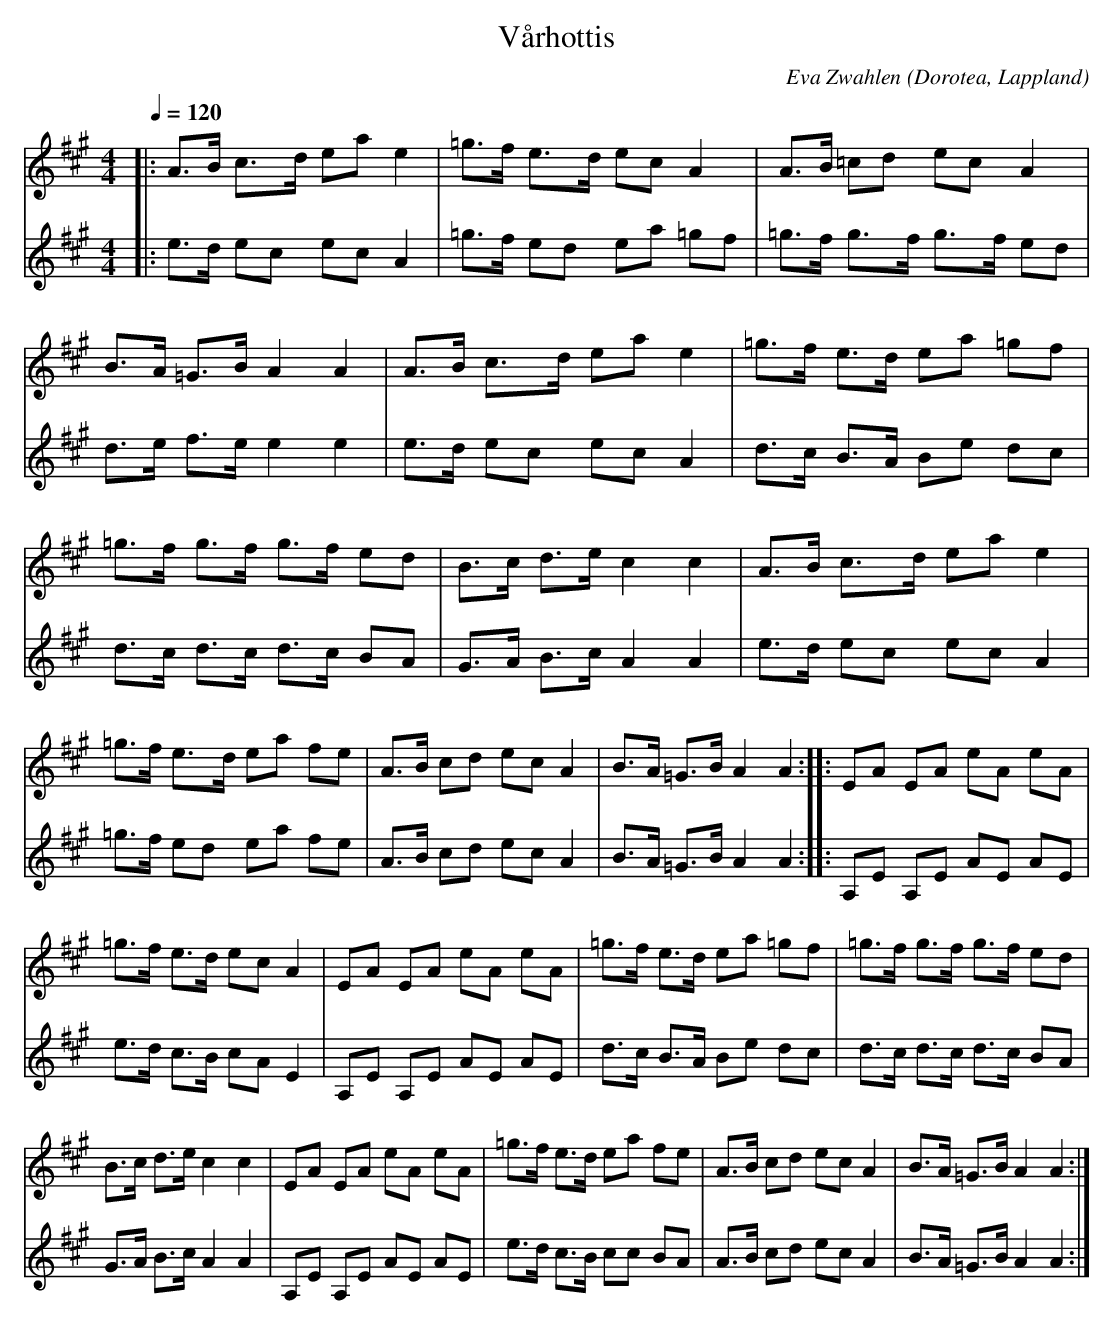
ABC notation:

X:1
T:Vårhottis
O:Dorotea, Lappland
C:Eva Zwahlen
M:4/4
L:1/16
Q:1/4=120
K:A
V:1
|: A3B c3d1 e2a2 e4 | =g3f e3d1 e2c2 A4 | A3B =c2d2 e2c2 A4 |B3A =G3B A4 A4  | A3B c3d e2a2 e4 |=g3f e3d e2a2 =g2f2 | =g3f g3f g3f e2d2 |B3c d3e c4 c4  |  A3B c3d1 e2a2 e4 |=g3f e3d e2a2 f2e2 | A3B c2d2 e2c2 A4 |B3A =G3B A4 A4:||:E2A2 E2A2 e2A2 e2A2 |=g3f e3d e2c2 A4 |E2A2 E2A2 e2A2 e2A2 |=g3f e3d e2a2 =g2f2 | =g3f g3f g3f e2d2 |B3c d3e c4 c4  |E2A2 E2A2 e2A2 e2A2 |=g3f e3d e2a2 f2e2 |  A3B c2d2 e2c2 A4 |B3A =G3B A4 A4:|
V:2
|:  e3d e2c2  e2c2 A4 | =g3f e2d2 e2a2 =g2f2 | =g3f g3f g3f e2d2 |d3e f3e e4 e4  |e3d e2c2 e2c2 A4 |d3c B3A B2e2 d2c2 | d3c d3c d3c B2A2 | G3A B3c A4 A4 |  e3d e2c2  e2c2 A4 |=g3f e2d2 e2a2 f2e2 |A3B c2d2 e2c2 A4  |B3A =G3B A4 A4 :||:A,2E2 A,2E2 A2E2 A2E2 | e3d c3B c2A2 E4 |A,2E2 A,2E2 A2E2 A2E2 |d3c B3A B2e2 d2c2 | d3c d3c d3c B2A2 | G3A B3c A4 A4 | A,2E2 A,2E2 A2E2 A2E2 | e3d c3B c2c2 B2A2 | A3B c2d2 e2c2 A4 |B3A =G3B A4 A4:|
